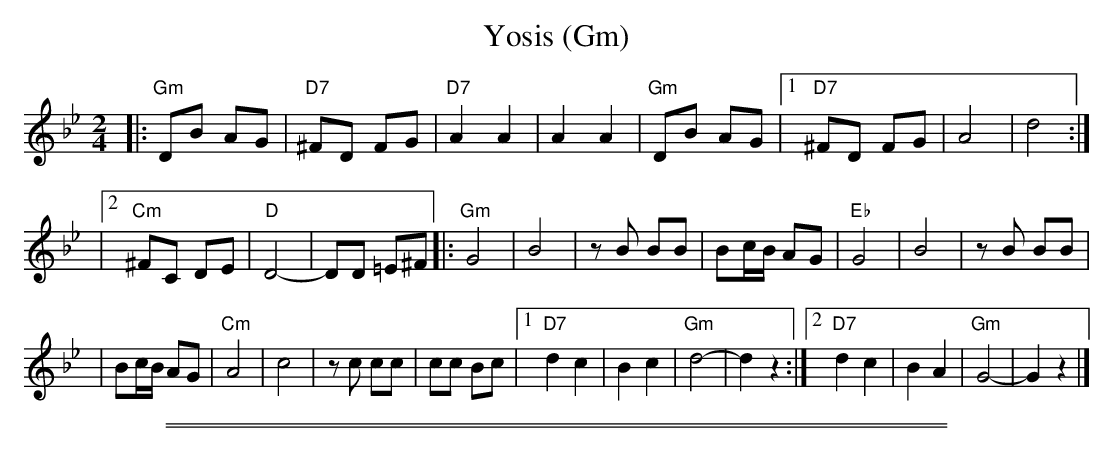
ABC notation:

X:1
T: Yosis (Gm)
M: 2/4
L: 1/8
K: Gm
|: "Gm"DB AG | "D7"^FD FG \
| "D7"A2 A2 | A2 A2 \
| "Gm"DB AG |1 "D7"^FD FG |    A4  | d4     :|
            |2 "Cm"^FC DE | "D"D4- | DD =E^F \
|: "Gm"G4 | B4 \
|      zB BB | Bc/B/ AG \
|  "Eb"G4 | B4 \
|      zB BB |
| Bc/B/ AG \
|  "Cm"A4 | c4 \
|      zc cc | cc Bc \
|1 "D7"d2 c2 | B2 c2 | "Gm"d4- | d2 z2 \
:|2"D7"d2 c2 | B2 A2 | "Gm"G4- | G2 z2 |]
